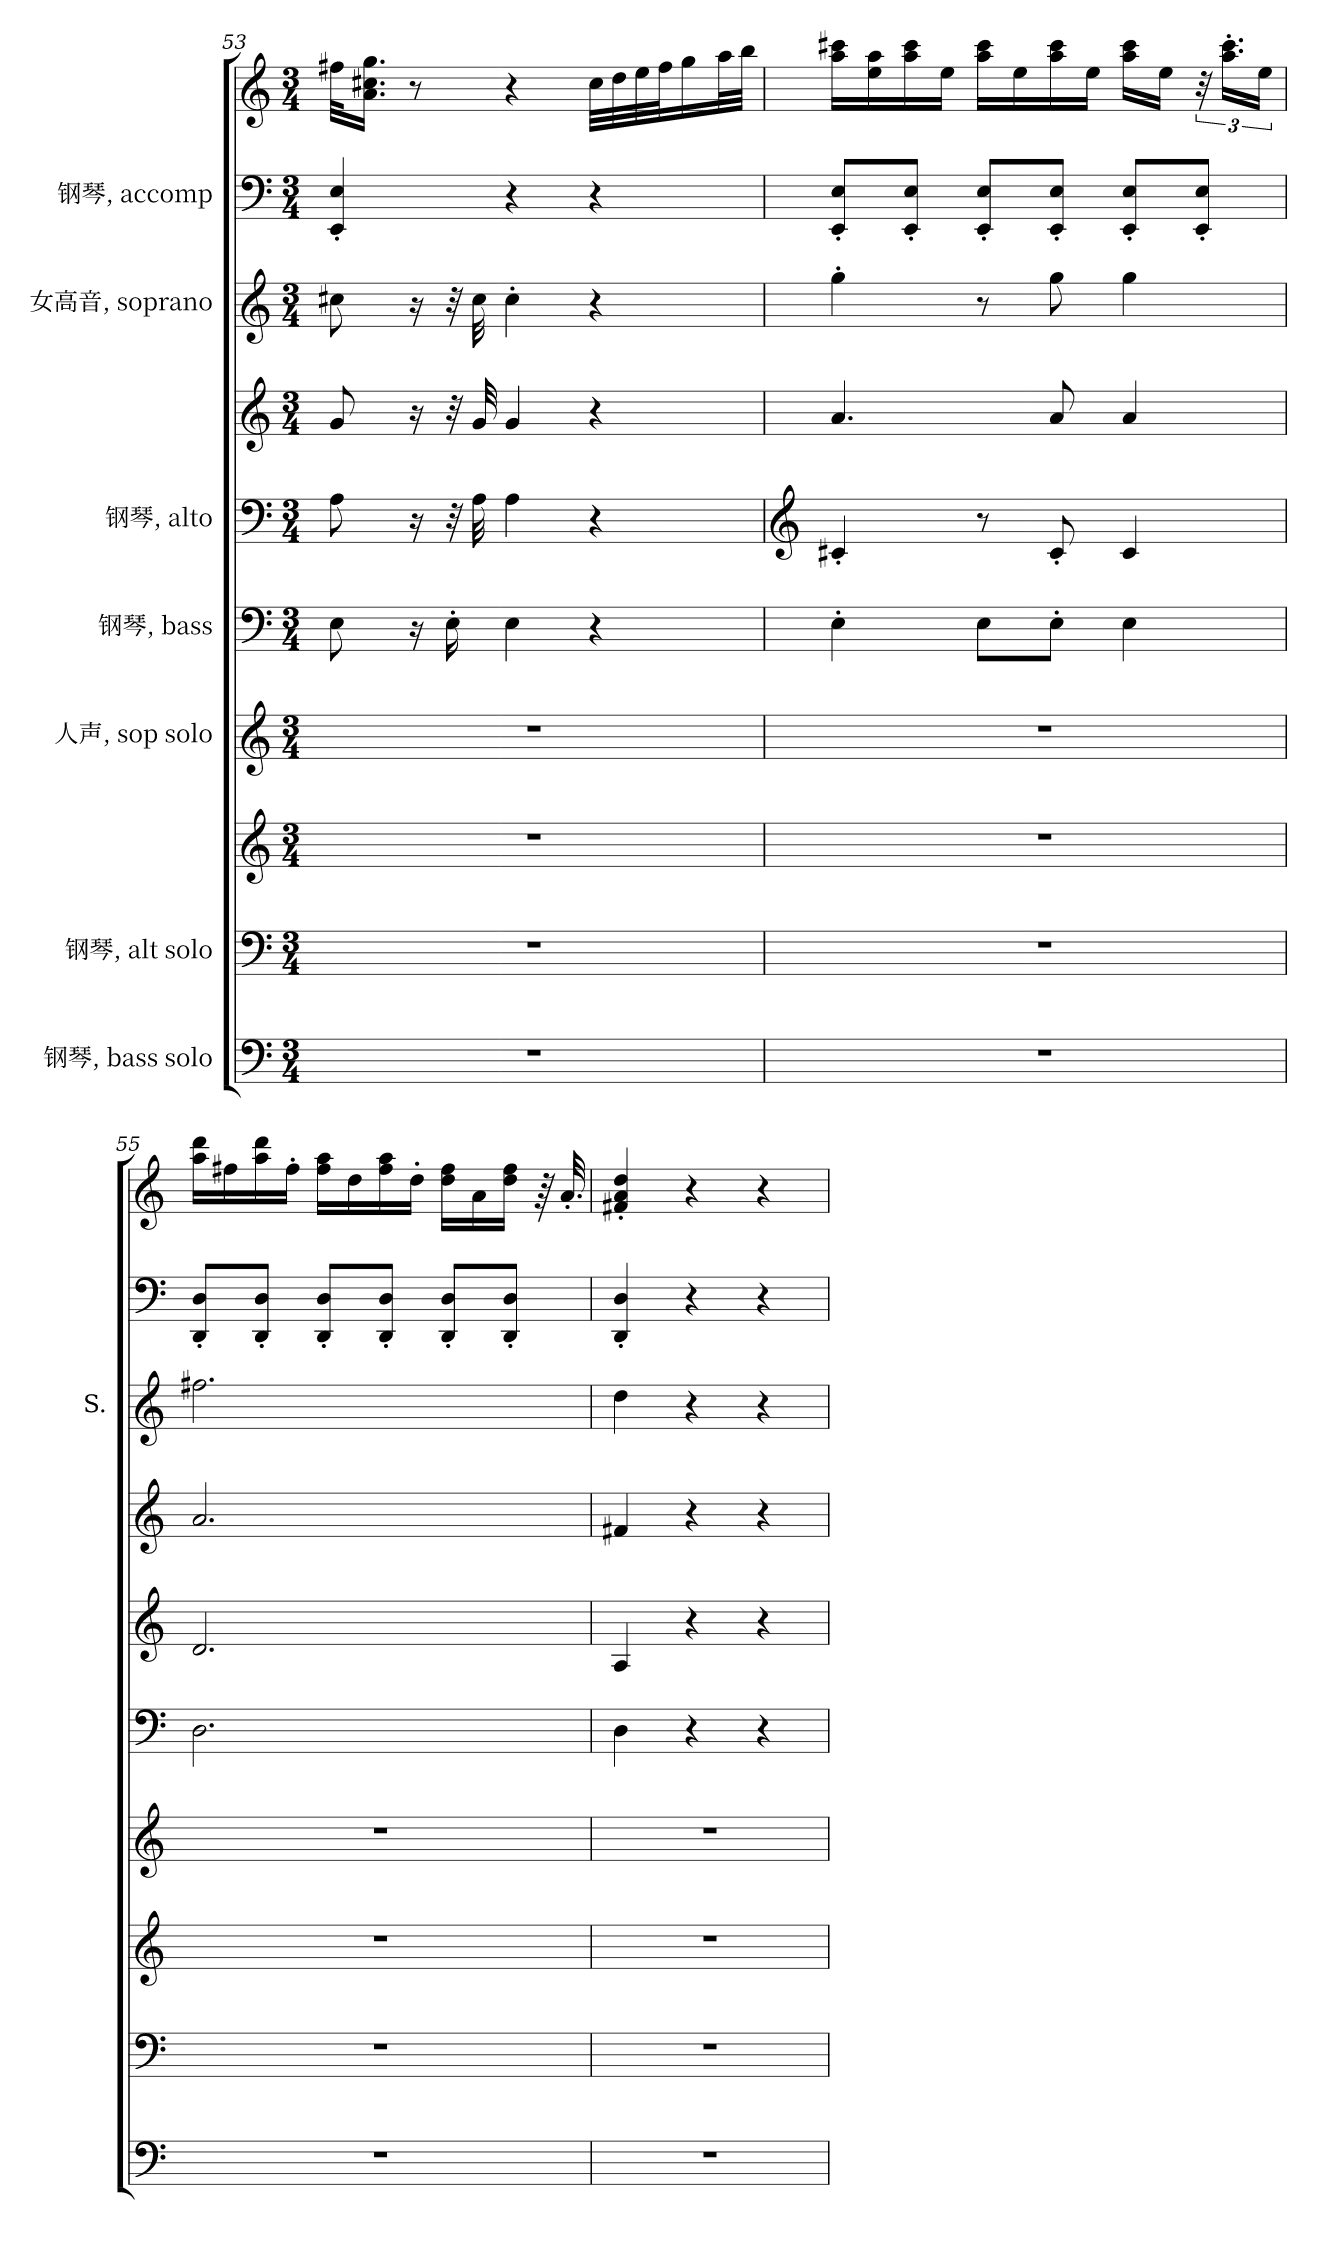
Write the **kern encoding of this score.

**kern	**kern	**kern	**kern	**kern	**kern	**kern	**kern	**kern	**kern
*part7	*part6	*part6	*part5	*part4	*part3	*part3	*part2	*part1	*part1
*staff10	*staff9	*staff8	*staff7	*staff6	*staff5	*staff4	*staff3	*staff2	*staff1
*I"钢琴, bass solo	*I"钢琴, alt solo	*	*I"人声, sop solo	*I"钢琴, bass	*I"钢琴, alto	*	*I"女高音, soprano	*I"钢琴, accomp	*
*	*	*	*	*	*	*	*I'S.	*	*
*clefF4	*clefF4	*clefG2	*clefG2	*clefF4	*clefF4	*clefG2	*clefG2	*clefF4	*clefG2
*k[]	*k[]	*k[]	*k[]	*k[]	*k[]	*k[]	*k[]	*k[]	*k[]
*M3/4	*M3/4	*M3/4	*M3/4	*M3/4	*M3/4	*M3/4	*M3/4	*M3/4	*M3/4
=53	=53	=53	=53	=53	=53	=53	=53	=53	=53
2.r	2.r	2.r	2.r	8E\	8A\	8g/	8cc#X\	4EE/' 4E/'	32ff#X\KLL
.	.	.	.	.	.	.	.	.	16.a\ 16.cc#X\ 16.gg\JJ
.	.	.	.	16r	16r	16r	16r	.	8r
.	.	.	.	16E'\	32r	32r	32r	.	.
.	.	.	.	.	32A\	32g/	32cc#\	.	.
.	.	.	.	4E\	4A\	4g/	4cc#'\	4r	4r
.	.	.	.	4r	4r	4r	4r	4r	32cc#\LLL
.	.	.	.	.	.	.	.	.	32dd\
.	.	.	.	.	.	.	.	.	32ee\
.	.	.	.	.	.	.	.	.	32ff#\J
.	.	.	.	.	.	.	.	.	16gg\
.	.	.	.	.	.	.	.	.	32aa\L
.	.	.	.	.	.	.	.	.	32bb\JJJ
!!LO:PB:g=z
=54	=54	=54	=54	=54	=54	=54	=54	=54	=54
*	*	*	*	*	*clefG2	*	*	*	*
2.r	2.r	2.r	2.r	4E'\	4c#X'/	4.a/	4gg'\	8EE/' 8E/'L	16aa\ 16ccc#X\LL
.	.	.	.	.	.	.	.	.	16ee\ 16aa\
.	.	.	.	.	.	.	.	8EE/' 8E/'J	16aa\ 16ccc#\
.	.	.	.	.	.	.	.	.	16ee\JJ
.	.	.	.	8E\L	8r	.	8r	8EE/' 8E/'L	16aa\ 16ccc#\LL
.	.	.	.	.	.	.	.	.	16ee\
.	.	.	.	8E'\J	8c#'/	8a/	8gg\	8EE/' 8E/'J	16aa\ 16ccc#\
.	.	.	.	.	.	.	.	.	16ee\JJ
.	.	.	.	4E\	4c#/	4a/	4gg\	8EE/' 8E/'L	16aa\ 16ccc#\LL
.	.	.	.	.	.	.	.	.	16ee\JJ
.	.	.	.	.	.	.	.	8EE/' 8E/'J	48r
.	.	.	.	.	.	.	.	.	24.aa\' 24.ccc#\'LL
.	.	.	.	.	.	.	.	.	24ee\JJ
=55	=55	=55	=55	=55	=55	=55	=55	=55	=55
2.r	2.r	2.r	2.r	2.D\	2.d/	2.a/	2.ff#X\	8DD/' 8D/'L	16aa\ 16ddd\LL
.	.	.	.	.	.	.	.	.	16ff#X\
.	.	.	.	.	.	.	.	8DD/' 8D/'J	16aa\ 16ddd\
.	.	.	.	.	.	.	.	.	16ff#'\JJ
.	.	.	.	.	.	.	.	8DD/' 8D/'L	16ff#\ 16aa\LL
.	.	.	.	.	.	.	.	.	16dd\
.	.	.	.	.	.	.	.	8DD/' 8D/'J	16ff#\ 16aa\
.	.	.	.	.	.	.	.	.	16dd'\JJ
.	.	.	.	.	.	.	.	8DD/' 8D/'L	16dd\ 16ff#\LL
.	.	.	.	.	.	.	.	.	16a\
.	.	.	.	.	.	.	.	8DD/' 8D/'J	16dd\ 16ff#\JJ
.	.	.	.	.	.	.	.	.	64r
.	.	.	.	.	.	.	.	.	32.a'/
=56	=56	=56	=56	=56	=56	=56	=56	=56	=56
2.r	2.r	2.r	2.r	4D\	4A/	4f#X/	4dd\	4DD/' 4D/'	4f#X/' 4a/' 4dd/'
.	.	.	.	4r	4r	4r	4r	4r	4r
.	.	.	.	4r	4r	4r	4r	4r	4r
=	=	=	=	=	=	=	=	=	=
*-	*-	*-	*-	*-	*-	*-	*-	*-	*-
